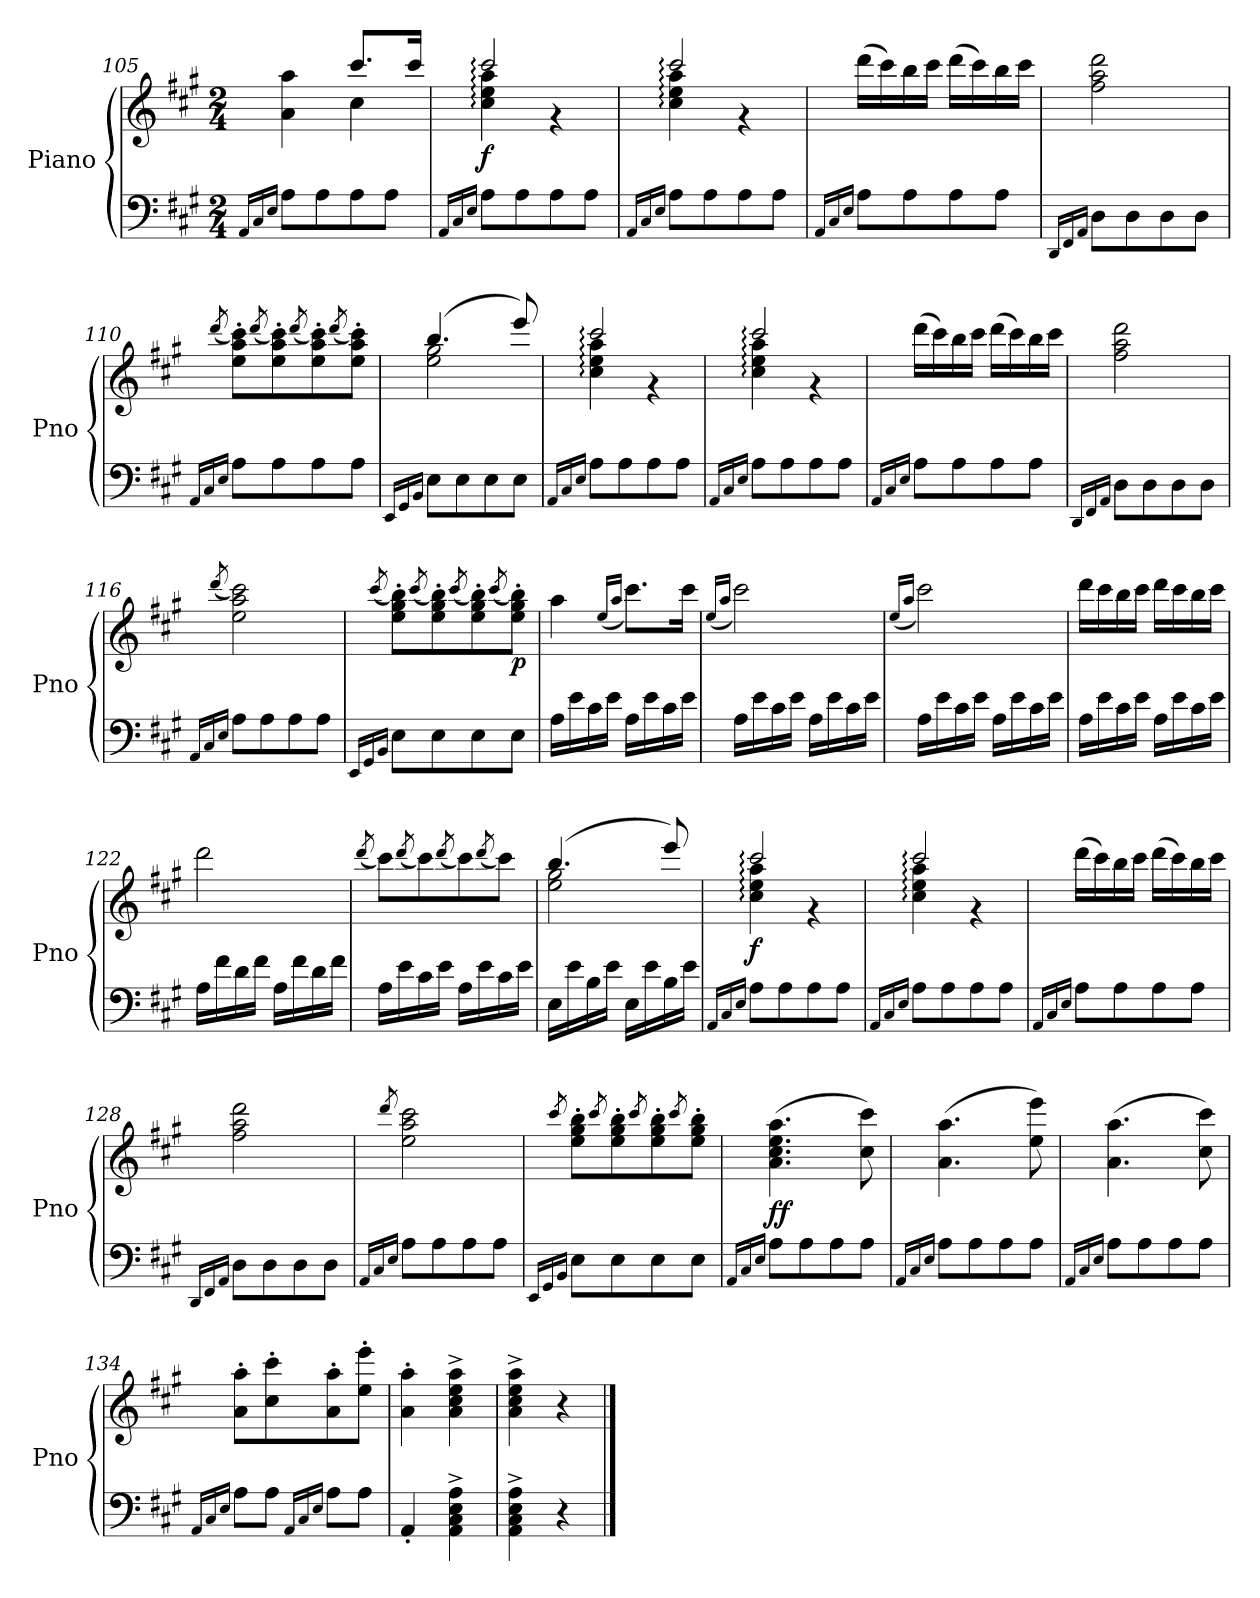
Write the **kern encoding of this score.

**kern	**kern	**dynam
*part1	*part1	*part1
*staff2	*staff1	*staff1/2
*I"Piano	*	*
*I'Pno	*	*
!!LO:LB:g=z
*clefF4	*clefG2	*
*k[f#c#g#]	*k[f#c#g#]	*
*M2/4	*M2/4	*
=105	=105	=105
16qAA/LL	.	.
16qC#/	.	.
16qE/JJ	.	.
*	*^	*
8A\L	4a\ 4aa\	4ryy	.
8A\	.	.	.
8A\	4cc#\	8.ccc#/L	.
8A\J	.	.	.
.	.	16ccc#/Jk	.
=106	=106	=106	=106
16qAA/LL	.	.	.
16qC#/	.	.	.
16qE/JJ	.	.	.
!	!	!	!LO:DY:b
8A\L	2ccc#:/	4cc#\: 4ee\: 4aa\:	f
8A\	.	.	.
8A\	.	4r	.
8A\J	.	.	.
=107	=107	=107	=107
16qAA/LL	.	.	.
16qC#/	.	.	.
16qE/JJ	.	.	.
8A\L	2ccc#:/	4cc#\: 4ee\: 4aa\:	.
8A\	.	.	.
8A\	.	4r	.
8A\J	.	.	.
*	*v	*v	*
=108	=108	=108
16qAA/LL	.	.
16qC#/	.	.
16qE/JJ	.	.
8A\L	(>16ddd\LL	.
.	16ccc#\)	.
8A\	16bb\	.
.	16ccc#\JJ	.
8A\	(>16ddd\LL	.
.	16ccc#\)	.
8A\J	16bb\	.
.	16ccc#\JJ	.
=109	=109	=109
16qDD/LL	.	.
16qFF#/	.	.
16qAA/JJ	.	.
8D\L	2ff#\ 2aa\ 2ddd\	.
8D\	.	.
8D\	.	.
8D\J	.	.
!!LO:LB:g=z
=110	=110	=110
16qAA/LL	.	.
16qC#/	.	.
16qE/JJ	(<8qddd/	.
8A\L	8ee\' 8aa\' 8ccc#\'L)	.
.	(<8qddd/	.
8A\	8ee\' 8aa\' 8ccc#\')	.
.	(<8qddd/	.
8A\	8ee\' 8aa\' 8ccc#\')	.
.	(<8qddd/	.
8A\J	8ee\' 8aa\' 8ccc#\'J)	.
=111	=111	=111
16qEE/LL	.	.
16qGG#/	.	.
16qBB/JJ	.	.
*	*^	*
8E\L	(>4.bb/	2ee\ 2gg#\	.
8E\	.	.	.
8E\	.	.	.
8E\J	8eee/)	.	.
=112	=112	=112	=112
16qAA/LL	.	.	.
16qC#/	.	.	.
16qE/JJ	.	.	.
8A\L	2ccc#:/	4cc#\: 4ee\: 4aa\:	.
8A\	.	.	.
8A\	.	4r	.
8A\J	.	.	.
=113	=113	=113	=113
16qAA/LL	.	.	.
16qC#/	.	.	.
16qE/JJ	.	.	.
8A\L	2ccc#:/	4cc#\: 4ee\: 4aa\:	.
8A\	.	.	.
8A\	.	4r	.
8A\J	.	.	.
*	*v	*v	*
=114	=114	=114
16qAA/LL	.	.
16qC#/	.	.
16qE/JJ	.	.
8A\L	(>16ddd\LL	.
.	16ccc#\)	.
8A\	16bb\	.
.	16ccc#\JJ	.
8A\	(>16ddd\LL	.
.	16ccc#\)	.
8A\J	16bb\	.
.	16ccc#\JJ	.
!!LO:LB:g=z
=115	=115	=115
16qDD/LL	.	.
16qFF#/	.	.
16qAA/JJ	.	.
8D\L	2ff#\ 2aa\ 2ddd\	.
8D\	.	.
8D\	.	.
8D\J	.	.
=116	=116	=116
16qAA/LL	.	.
16qC#/	.	.
16qE/JJ	(<8qddd/	.
8A\L	2ee\ 2aa\ 2ccc#\)	.
8A\	.	.
8A\	.	.
8A\J	.	.
=117	=117	=117
16qEE/LL	.	.
16qGG#/	.	.
16qBB/JJ	(<8qccc#/	.
8E\L	8ee\' 8gg#\' 8bb\'L)	.
.	(<8qccc#/	.
8E\	8ee\' 8gg#\' 8bb\')	.
.	(<8qccc#/	.
8E\	8ee\' 8gg#\' 8bb\')	.
.	(<8qccc#/	.
!	!	!LO:DY:b
8E\J	8ee\' 8gg#\' 8bb\'J)	p
=118	=118	=118
16A\LL	4aa\	.
16e\	.	.
16c#\	.	.
16e\JJ	.	.
.	(<16qee/LL	.
.	16qaa/JJ	.
16A\LL	8.ccc#\L)	.
16e\	.	.
16c#\	.	.
16e\JJ	16ccc#\Jk	.
=119	=119	=119
.	(<16qee/LL	.
.	16qaa/JJ	.
16A\LL	2ccc#\)	.
16e\	.	.
16c#\	.	.
16e\JJ	.	.
16A\LL	.	.
16e\	.	.
16c#\	.	.
16e\JJ	.	.
!!LO:PB:g=z
=120	=120	=120
.	(<16qee/LL	.
.	16qaa/JJ	.
16A\LL	2ccc#\)	.
16e\	.	.
16c#\	.	.
16e\JJ	.	.
16A\LL	.	.
16e\	.	.
16c#\	.	.
16e\JJ	.	.
=121	=121	=121
16A\LL	16ddd\LL	.
16e\	16ccc#\	.
16c#\	16bb\	.
16e\JJ	16ccc#\JJ	.
16A\LL	16ddd\LL	.
16e\	16ccc#\	.
16c#\	16bb\	.
16e\JJ	16ccc#\JJ	.
=122	=122	=122
16A\LL	2ddd\	.
16f#\	.	.
16d\	.	.
16f#\JJ	.	.
16A\LL	.	.
16f#\	.	.
16d\	.	.
16f#\JJ	.	.
=123	=123	=123
.	(<8qddd/	.
16A\LL	8ccc#\L)	.
16e\	.	.
.	(<8qddd/	.
16c#\	8ccc#\)	.
16e\JJ	.	.
.	(<8qddd/	.
16A\LL	8ccc#\)	.
16e\	.	.
.	(<8qddd/	.
16c#\	8ccc#\J)	.
16e\JJ	.	.
!!LO:LB:g=z
=124	=124	=124
*	*^	*
16E\LL	(>4.bb/	2ee\ 2gg#\	.
16e\	.	.	.
16B\	.	.	.
16e\JJ	.	.	.
16E\LL	.	.	.
16e\	.	.	.
16B\	8eee/)	.	.
16e\JJ	.	.	.
=125	=125	=125	=125
16qAA/LL	.	.	.
16qC#/	.	.	.
16qE/JJ	.	.	.
!	!	!	!LO:DY:b
8A\L	2ccc#:/	4cc#\: 4ee\: 4aa\:	f
8A\	.	.	.
8A\	.	4r	.
8A\J	.	.	.
=126	=126	=126	=126
16qAA/LL	.	.	.
16qC#/	.	.	.
16qE/JJ	.	.	.
8A\L	2ccc#:/	4cc#\: 4ee\: 4aa\:	.
8A\	.	.	.
8A\	.	4r	.
8A\J	.	.	.
*	*v	*v	*
=127	=127	=127
16qAA/LL	.	.
16qC#/	.	.
16qE/JJ	.	.
8A\L	(>16ddd\LL	.
.	16ccc#\)	.
8A\	16bb\	.
.	16ccc#\JJ	.
8A\	(>16ddd\LL	.
.	16ccc#\)	.
8A\J	16bb\	.
.	16ccc#\JJ	.
=128	=128	=128
16qDD/LL	.	.
16qFF#/	.	.
16qAA/JJ	.	.
8D\L	2ff#\ 2aa\ 2ddd\	.
8D\	.	.
8D\	.	.
8D\J	.	.
!!LO:LB:g=z
=129	=129	=129
16qAA/LL	.	.
16qC#/	.	.
16qE/JJ	8qddd/	.
8A\L	2ee\ 2aa\ 2ccc#\	.
8A\	.	.
8A\	.	.
8A\J	.	.
=130	=130	=130
16qEE/LL	.	.
16qGG#/	.	.
16qBB/JJ	8qccc#/	.
8E\L	8ee\' 8gg#\' 8bb\'L	.
.	8qccc#/	.
8E\	8ee\' 8gg#\' 8bb\'	.
.	8qccc#/	.
8E\	8ee\' 8gg#\' 8bb\'	.
.	8qccc#/	.
8E\J	8ee\' 8gg#\' 8bb\'J	.
=131	=131	=131
16qAA/LL	.	.
16qC#/	.	.
16qE/JJ	.	.
!	!	!LO:DY:b
8A\L	(>4.a\ 4.cc#\ 4.ee\ 4.aa\	ff
8A\	.	.
8A\	.	.
8A\J	8cc#\ 8ccc#\)	.
=132	=132	=132
16qAA/LL	.	.
16qC#/	.	.
16qE/JJ	.	.
8A\L	(>4.a\ 4.aa\	.
8A\	.	.
8A\	.	.
8A\J	8ee\ 8eee\)	.
=133	=133	=133
16qAA/LL	.	.
16qC#/	.	.
16qE/JJ	.	.
8A\L	(>4.a\ 4.aa\	.
8A\	.	.
8A\	.	.
8A\J	8cc#\ 8ccc#\)	.
!!LO:LB:g=z
=134	=134	=134
16qAA/LL	.	.
16qC#/	.	.
16qE/JJ	.	.
8A\L	8a\' 8aa\'L	.
8A\J	8cc#\' 8ccc#\'	.
16qAA/LL	.	.
16qC#/	.	.
16qE/JJ	.	.
8A\L	8a\' 8aa\'	.
8A\J	8ee\' 8eee\'J	.
=135	=135	=135
4AA'/	4a\' 4aa\'	.
4AA\^ 4C#\^ 4E\^ 4A\^	4a\^ 4cc#\^ 4ee\^ 4aa\^	.
=136	=136	=136
4AA\^ 4C#\^ 4E\^ 4A\^	4a\^ 4cc#\^ 4ee\^ 4aa\^	.
4r	4r	.
==	==	==
*-	*-	*-
